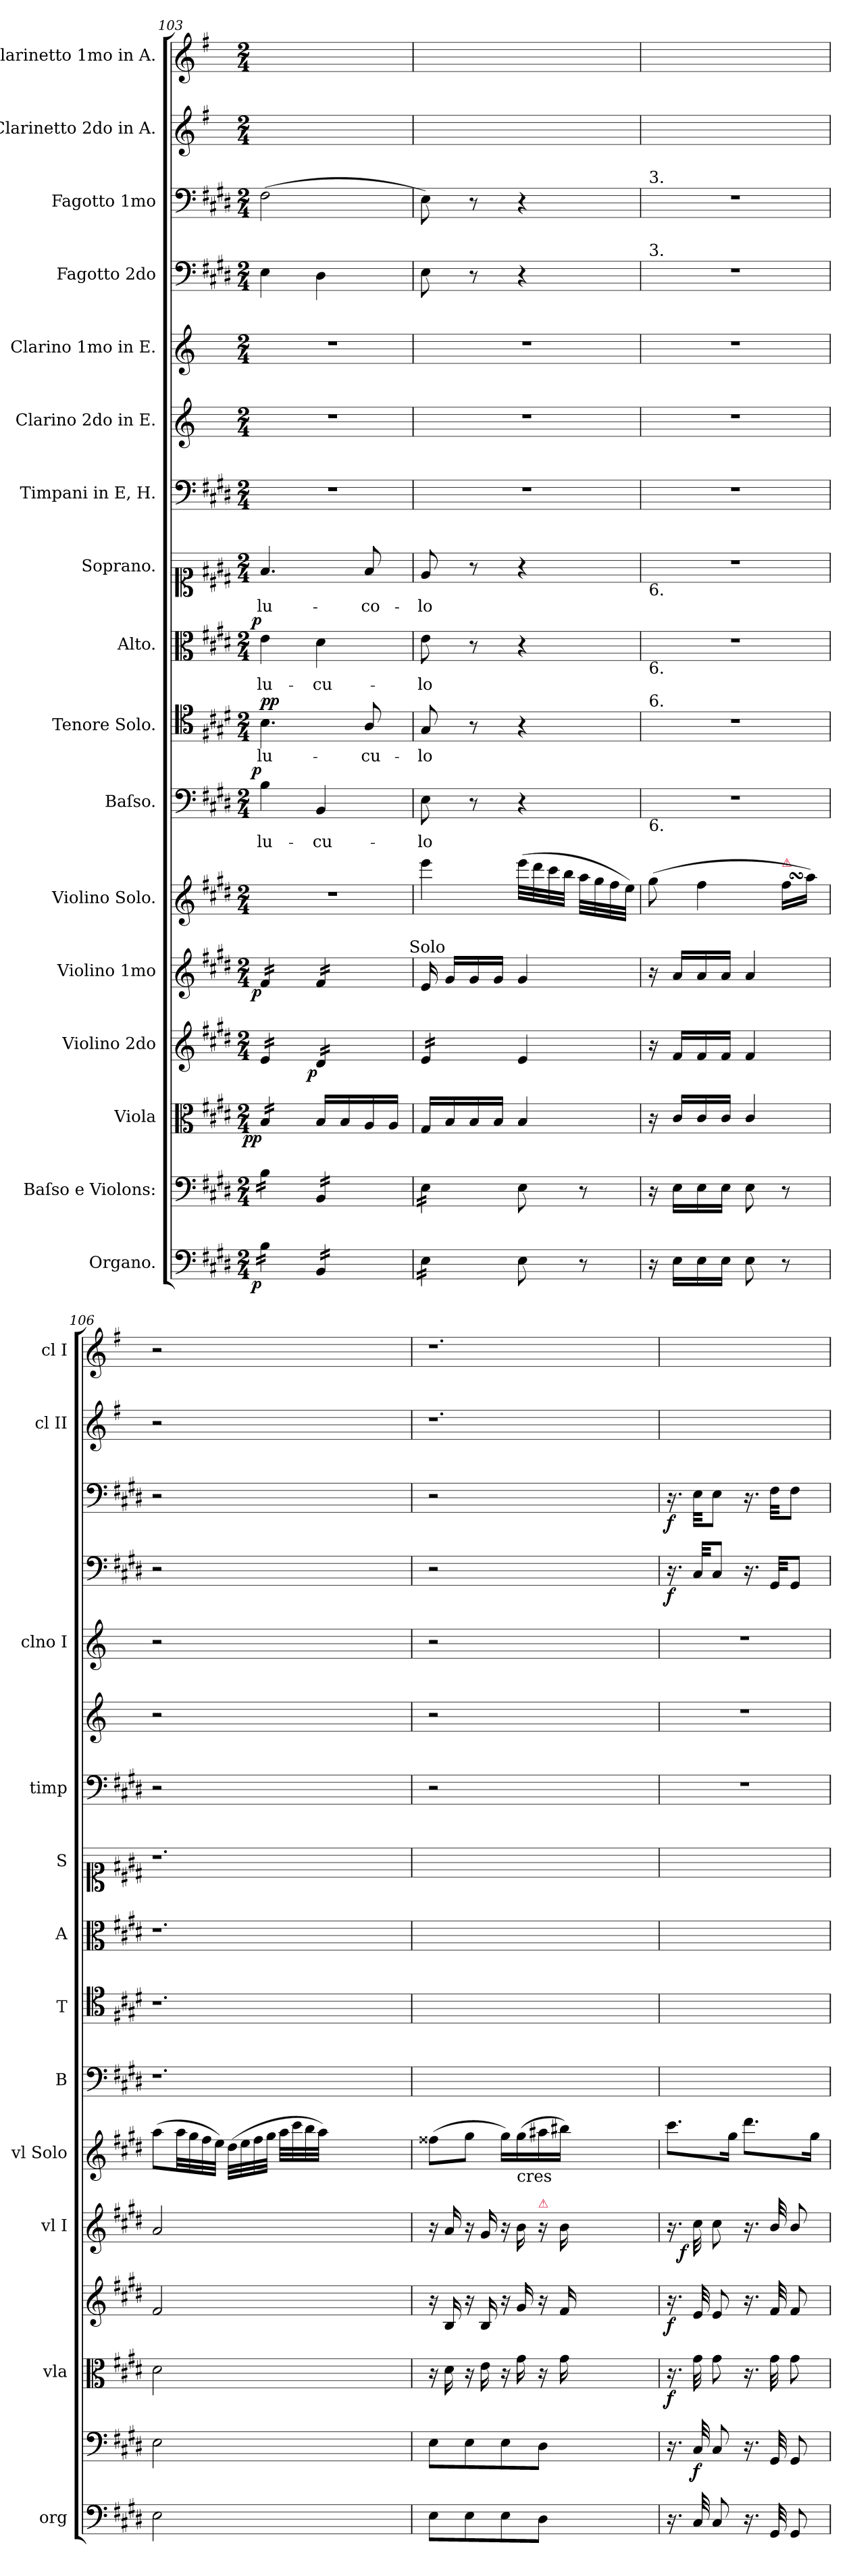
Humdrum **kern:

**kern	**dynam	**kern	**dynam	**kern	**dynam	**kern	**dynam	**kern	**dynam	**kern	**kern	**text	**dynam	**kern	**text	**dynam	**kern	**text	**dynam	**kern	**text	**dynam	**kern	**kern	**kern	**kern	**dynam	**kern	**dynam	**kern	**kern
*part17	*part17	*part16	*part16	*part15	*part15	*part14	*part14	*part13	*part13	*part12	*part11	*part11	*part11	*part10	*part10	*part10	*part9	*part9	*part9	*part8	*part8	*part8	*part7	*part6	*part5	*part4	*part4	*part3	*part3	*part2	*part1
*staff17	*staff17	*staff16	*staff16	*staff15	*staff15	*staff14	*staff14	*staff13	*staff13	*staff12	*staff11	*staff11	*staff11	*staff10	*staff10	*staff10	*staff9	*staff9	*staff9	*staff8	*staff8	*staff8	*staff7	*staff6	*staff5	*staff4	*staff4	*staff3	*staff3	*staff2	*staff1
*I"Organo.	*	*I"Baſso e Violons:	*	*I"Viola	*	*I"Violino 2do	*	*I"Violino 1mo	*	*I"Violino Solo.	*I"Baſso.	*	*	*I"Tenore Solo.	*	*	*I"Alto.	*	*	*I"Soprano.	*	*	*I"Timpani in E, H.	*I"Clarino 2do in E.	*I"Clarino 1mo in E.	*I"Fagotto 2do	*	*I"Fagotto 1mo	*	*I"Clarinetto 2do in A.	*I"Clarinetto 1mo in A.
*I'org	*	*	*	*I'vla	*	*	*	*I'vl I	*	*I'vl Solo	*I'B	*	*	*I'T	*	*	*I'A	*	*	*I'S	*	*	*I'timp	*	*I'clno I	*	*	*	*	*I'cl II	*I'cl I
*clefF4	*	*clefF4	*	*clefC3	*	*clefG2	*	*clefG2	*	*clefG2	*clefF4	*	*	*clefC4	*	*	*clefC3	*	*	*clefC1	*	*	*clefF4	*clefG2	*clefG2	*clefF4	*	*clefF4	*	*clefG2	*clefG2
*	*	*	*	*	*	*	*	*	*	*	*	*	*	*	*	*	*	*	*	*	*	*	*	*ITrd-2c-4	*ITrd-2c-4	*	*	*	*	*ITrd2c3	*ITrd2c3
*k[f#c#g#d#]	*	*k[f#c#g#d#]	*	*k[f#c#g#d#]	*	*k[f#c#g#d#]	*	*k[f#c#g#d#]	*	*k[f#c#g#d#]	*k[f#c#g#d#]	*	*	*k[f#c#g#d#]	*	*	*k[f#c#g#d#]	*	*	*k[f#c#g#d#]	*	*	*k[f#c#g#d#]	*k[f#c#g#d#]	*k[f#c#g#d#]	*k[f#c#g#d#]	*	*k[f#c#g#d#]	*	*k[f#c#g#d#]	*k[f#c#g#d#]
*M2/4	*	*M2/4	*	*M2/4	*	*M2/4	*	*M2/4	*	*M2/4	*M2/4	*	*	*M2/4	*	*	*M2/4	*	*	*M2/4	*	*	*M2/4	*M2/4	*M2/4	*M2/4	*	*M2/4	*	*M2/4	*M2/4
=103	=103	=103	=103	=103	=103	=103	=103	=103	=103	=103	=103	=103	=103	=103	=103	=103	=103	=103	=103	=103	=103	=103	=103	=103	=103	=103	=103	=103	=103	=103	=103
!	!LO:DY:rj	!	!	!	!LO:DY:rj	!	!	!	!LO:DY:rj	!	!	!	!LO:DY:a:rj	!	!	!LO:DY:a	!	!	!LO:DY:a:rj	!	!	!LO:DY:a:rj	!	!	!	!	!	!	!	!	!
*tremolo	*	*	*	*	*	*	*	*	*	*	*	*	*	*	*	*	*	*	*	*	*	*	*	*	*	*	*	*	*	*	*
*	*	*tremolo	*	*	*	*	*	*	*	*	*	*	*	*	*	*	*	*	*	*	*	*	*	*	*	*	*	*	*	*	*
*	*	*	*	*tremolo	*	*	*	*	*	*	*	*	*	*	*	*	*	*	*	*	*	*	*	*	*	*	*	*	*	*	*
*	*	*	*	*	*	*tremolo	*	*	*	*	*	*	*	*	*	*	*	*	*	*	*	*	*	*	*	*	*	*	*	*	*
*	*	*	*	*	*	*	*	*tremolo	*	*	*	*	*	*	*	*	*	*	*	*	*	*	*	*	*	*	*	*	*	*	*
16B\LL	p	16B\LL	.	16B/LL	pp	16e/LL	.	16f#/LL	p	2r	4B\	-lu-	p	4.B\	-lu-	pp	4e\	-lu-	p	4.f#/	-lu-	pp&colon;	2r	2r	2r	4E\	.	(2F#\	.	2ryy	2ryy
16B\	.	16B\	.	16B/	.	16e/	.	16f#/	.	.	.	.	.	.	.	.	.	.	.	.	.	.	.	.	.	.	.	.	.	.	.
16B\	.	16B\	.	16B/	.	16e/	.	16f#/	.	.	.	.	.	.	.	.	.	.	.	.	.	.	.	.	.	.	.	.	.	.	.
16B\JJ	.	16B\JJ	.	16B/JJ	.	16e/JJ	.	16f#/JJ	.	.	.	.	.	.	.	.	.	.	.	.	.	.	.	.	.	.	.	.	.	.	.
*	*	*	*	*Xtremolo	*	*	*	*	*	*	*	*	*	*	*	*	*	*	*	*	*	*	*	*	*	*	*	*	*	*	*
!	!	!	!	!	!	!	!LO:DY:rj	!	!	!	!	!	!	!	!	!	!	!	!	!	!	!	!	!	!	!	!	!	!	!	!
16BB/LL	.	16BB/LL	.	16B/LL	.	16d#/LL	p	16f#/LL	.	.	4BB/	-cu-	.	.	.	.	4d#\	-cu-	.	.	.	.	.	.	.	4D#\	.	.	.	.	.
16BB/	.	16BB/	.	16B/	.	16d#/	.	16f#/	.	.	.	.	.	.	.	.	.	.	.	.	.	.	.	.	.	.	.	.	.	.	.
16BB/	.	16BB/	.	16A/	.	16d#/	.	16f#/	.	.	.	.	.	8A/	-cu-	.	.	.	.	8f#/	-co-	.	.	.	.	.	.	.	.	.	.
16BB/JJ	.	16BB/JJ	.	16A/JJ	.	16d#/JJ	.	16f#/JJ	.	.	.	.	.	.	.	.	.	.	.	.	.	.	.	.	.	.	.	.	.	.	.
*	*	*	*	*	*	*	*	*Xtremolo	*	*	*	*	*	*	*	*	*	*	*	*	*	*	*	*	*	*	*	*	*	*	*
=104	=104	=104	=104	=104	=104	=104	=104	=104	=104	=104	=104	=104	=104	=104	=104	=104	=104	=104	=104	=104	=104	=104	=104	=104	=104	=104	=104	=104	=104	=104	=104
16E\LL	.	16E\LL	.	16G#/LL	.	16e/LL	.	16e/	.	4eee\	8E\	-lo	.	8G#/	-lo	.	8e\	-lo	.	8e/	-lo	.	2r	2r	2r	8E\	.	8E\)	.	2ryy	2ryy
!	!	!	!	!	!	!	!	!LO:TX:a:rj:t=Solo	!	!	!	!	!	!	!	!	!	!	!	!	!	!	!	!	!	!	!	!	!	!	!
16E\	.	16E\	.	16B/	.	16e/	.	16g#/LL	.	.	.	.	.	.	.	.	.	.	.	.	.	.	.	.	.	.	.	.	.	.	.
16E\	.	16E\	.	16B/	.	16e/	.	16g#/	.	.	8r	.	.	8r	.	.	8r	.	.	8r	.	.	.	.	.	8r	.	8r	.	.	.
16E\JJ	.	16E\JJ	.	16B/JJ	.	16e/JJ	.	16g#/JJ	.	.	.	.	.	.	.	.	.	.	.	.	.	.	.	.	.	.	.	.	.	.	.
*	*	*	*	*	*	*Xtremolo	*	*	*	*	*	*	*	*	*	*	*	*	*	*	*	*	*	*	*	*	*	*	*	*	*
*	*	*Xtremolo	*	*	*	*	*	*	*	*	*	*	*	*	*	*	*	*	*	*	*	*	*	*	*	*	*	*	*	*	*
*Xtremolo	*	*	*	*	*	*	*	*	*	*	*	*	*	*	*	*	*	*	*	*	*	*	*	*	*	*	*	*	*	*	*
8E\	.	8E\	.	4B/	.	4e/	.	4g#/	.	(32eee\LLL	4r	.	.	4r	.	.	4r	.	.	4r	.	.	.	.	.	4r	.	4r	.	.	.
.	.	.	.	.	.	.	.	.	.	32ddd#\	.	.	.	.	.	.	.	.	.	.	.	.	.	.	.	.	.	.	.	.	.
.	.	.	.	.	.	.	.	.	.	32ccc#\	.	.	.	.	.	.	.	.	.	.	.	.	.	.	.	.	.	.	.	.	.
.	.	.	.	.	.	.	.	.	.	32bb\JJJ	.	.	.	.	.	.	.	.	.	.	.	.	.	.	.	.	.	.	.	.	.
8r	.	8r	.	.	.	.	.	.	.	32aa\LLL	.	.	.	.	.	.	.	.	.	.	.	.	.	.	.	.	.	.	.	.	.
.	.	.	.	.	.	.	.	.	.	32gg#\	.	.	.	.	.	.	.	.	.	.	.	.	.	.	.	.	.	.	.	.	.
.	.	.	.	.	.	.	.	.	.	32ff#\	.	.	.	.	.	.	.	.	.	.	.	.	.	.	.	.	.	.	.	.	.
.	.	.	.	.	.	.	.	.	.	32ee\JJJ)	.	.	.	.	.	.	.	.	.	.	.	.	.	.	.	.	.	.	.	.	.
=105	=105	=105	=105	=105	=105	=105	=105	=105	=105	=105	=105	=105	=105	=105	=105	=105	=105	=105	=105	=105	=105	=105	=105	=105	=105	=105	=105	=105	=105	=105	=105
!	!	!	!	!	!	!	!	!	!	!	!	!	!	!	!	!	!	!	!	!	!	!	!	!	!	!	!	!LO:TX:a:t=3.	!	!	!
!	!	!	!	!	!	!	!	!	!	!	!	!	!	!	!	!	!	!	!	!	!	!	!	!	!	!LO:TX:a:t=3.	!	!	!	!	!
!	!	!	!	!	!	!	!	!	!	!	!	!	!	!	!	!	!	!	!	!LO:TX:b:t=6.	!	!	!	!	!	!	!	!	!	!	!
!	!	!	!	!	!	!	!	!	!	!	!	!	!	!	!	!	!LO:TX:b:t=6.	!	!	!	!	!	!	!	!	!	!	!	!	!	!
!	!	!	!	!	!	!	!	!	!	!	!	!	!	!LO:TX:a:t=6.	!	!	!	!	!	!	!	!	!	!	!	!	!	!	!	!	!
!	!	!	!	!	!	!	!	!	!	!	!LO:TX:b:t=6.	!	!	!	!	!	!	!	!	!	!	!	!	!	!	!	!	!	!	!	!
16r	.	16r	.	16r	.	16r	.	16r	.	(8gg#\	2r	.	.	2r	.	.	2r	.	.	2r	.	.	2r	2r	2r	2r	.	2r	.	2ryy	2ryy
16E\LL	.	16E\LL	.	16c#/LL	.	16f#/LL	.	16a/LL	.	.	.	.	.	.	.	.	.	.	.	.	.	.	.	.	.	.	.	.	.	.	.
16E\	.	16E\	.	16c#/	.	16f#/	.	16a/	.	4ff#\	.	.	.	.	.	.	.	.	.	.	.	.	.	.	.	.	.	.	.	.	.
16E\JJ	.	16E\JJ	.	16c#/JJ	.	16f#/JJ	.	16a/JJ	.	.	.	.	.	.	.	.	.	.	.	.	.	.	.	.	.	.	.	.	.	.	.
8E\	.	8E\	.	4c#/	.	4f#/	.	4a/	.	.	.	.	.	.	.	.	.	.	.	.	.	.	.	.	.	.	.	.	.	.	.
!	!	!	!	!	!	!	!	!	!	!LO:TX:a:color=crimson:t=⚠	!	!	!	!	!	!	!	!	!	!	!	!	!	!	!	!	!	!	!	!	!
8r	.	8r	.	.	.	.	.	.	.	16ff#SSS\LL	.	.	.	.	.	.	.	.	.	.	.	.	.	.	.	.	.	.	.	.	.
.	.	.	.	.	.	.	.	.	.	16aa\JJ)	.	.	.	.	.	.	.	.	.	.	.	.	.	.	.	.	.	.	.	.	.
=106	=106	=106	=106	=106	=106	=106	=106	=106	=106	=106	=106	=106	=106	=106	=106	=106	=106	=106	=106	=106	=106	=106	=106	=106	=106	=106	=106	=106	=106	=106	=106
2E\	.	2E\	.	2d#\	.	2f#/	.	2a/	.	(8aa\L	1.r	.	.	1.r	.	.	1.r	.	.	1.r	.	.	2r	2r	2r	2r	.	2r	.	2r	2r
.	.	.	.	.	.	.	.	.	.	32aa\LL	.	.	.	.	.	.	.	.	.	.	.	.	.	.	.	.	.	.	.	.	.
.	.	.	.	.	.	.	.	.	.	32gg#\	.	.	.	.	.	.	.	.	.	.	.	.	.	.	.	.	.	.	.	.	.
.	.	.	.	.	.	.	.	.	.	32ff#\	.	.	.	.	.	.	.	.	.	.	.	.	.	.	.	.	.	.	.	.	.
.	.	.	.	.	.	.	.	.	.	32ee\JJJ)	.	.	.	.	.	.	.	.	.	.	.	.	.	.	.	.	.	.	.	.	.
.	.	.	.	.	.	.	.	.	.	(32dd#\LLL	.	.	.	.	.	.	.	.	.	.	.	.	.	.	.	.	.	.	.	.	.
.	.	.	.	.	.	.	.	.	.	32ee\	.	.	.	.	.	.	.	.	.	.	.	.	.	.	.	.	.	.	.	.	.
.	.	.	.	.	.	.	.	.	.	32ff#\	.	.	.	.	.	.	.	.	.	.	.	.	.	.	.	.	.	.	.	.	.
.	.	.	.	.	.	.	.	.	.	32gg#\JJJ	.	.	.	.	.	.	.	.	.	.	.	.	.	.	.	.	.	.	.	.	.
.	.	.	.	.	.	.	.	.	.	32aa\LLL	.	.	.	.	.	.	.	.	.	.	.	.	.	.	.	.	.	.	.	.	.
.	.	.	.	.	.	.	.	.	.	32ccc#\	.	.	.	.	.	.	.	.	.	.	.	.	.	.	.	.	.	.	.	.	.
.	.	.	.	.	.	.	.	.	.	32bb\	.	.	.	.	.	.	.	.	.	.	.	.	.	.	.	.	.	.	.	.	.
.	.	.	.	.	.	.	.	.	.	32aa\JJJ)	.	.	.	.	.	.	.	.	.	.	.	.	.	.	.	.	.	.	.	.	.
1ryy	.	1ryy	.	1ryy	.	1ryy	.	1ryy	.	1ryy	.	.	.	.	.	.	.	.	.	.	.	.	1ryy	1ryy	1ryy	1ryy	.	1ryy	.	1ryy	1ryy
=107	=107	=107	=107	=107	=107	=107	=107	=107	=107	=107	=107	=107	=107	=107	=107	=107	=107	=107	=107	=107	=107	=107	=107	=107	=107	=107	=107	=107	=107	=107	=107
8E\L	.	8E\L	.	16r	.	16r	.	16r	.	(8ff##X\L	1.ryy	.	.	1.ryy	.	.	1.ryy	.	.	1.ryy	.	.	2r	2r	2r	2r	.	2r	.	1.r	1.r
.	.	.	.	16d#\	.	16B/	.	16a/	.	.	.	.	.	.	.	.	.	.	.	.	.	.	.	.	.	.	.	.	.	.	.
8E\	.	8E\	.	16r	.	16r	.	16r	.	8gg#\J	.	.	.	.	.	.	.	.	.	.	.	.	.	.	.	.	.	.	.	.	.
.	.	.	.	16e\	.	16B/	.	16g#/	.	.	.	.	.	.	.	.	.	.	.	.	.	.	.	.	.	.	.	.	.	.	.
8E\	.	8E\	.	16r	.	16r	.	16r	.	16gg#\LL)	.	.	.	.	.	.	.	.	.	.	.	.	.	.	.	.	.	.	.	.	.
!	!	!	!	!	!	!	!	!	!	!LO:TX:b:t=cres	!	!	!	!	!	!	!	!	!	!	!	!	!	!	!	!	!	!	!	!	!
.	.	.	.	16g#\	.	16g#/	.	16b\	.	(16gg#\	.	.	.	.	.	.	.	.	.	.	.	.	.	.	.	.	.	.	.	.	.
!	!	!	!	!	!	!	!	!LO:TX:a:color=crimson:t=⚠	!	!	!	!	!	!	!	!	!	!	!	!	!	!	!	!	!	!	!	!	!	!	!
8D#\J	.	8D#\J	.	16r	.	16r	.	16r	.	16aa#X\	.	.	.	.	.	.	.	.	.	.	.	.	.	.	.	.	.	.	.	.	.
.	.	.	.	16g#\	.	16f#/	.	16b\	.	16bb#X\JJ)	.	.	.	.	.	.	.	.	.	.	.	.	.	.	.	.	.	.	.	.	.
1ryy	.	1ryy	.	1ryy	.	1ryy	.	1ryy	.	1ryy	.	.	.	.	.	.	.	.	.	.	.	.	1ryy	1ryy	1ryy	1ryy	.	1ryy	.	.	.
=108	=108	=108	=108	=108	=108	=108	=108	=108	=108	=108	=108	=108	=108	=108	=108	=108	=108	=108	=108	=108	=108	=108	=108	=108	=108	=108	=108	=108	=108	=108	=108
*	*	*	*	*	*	*	*	*^	*	*	*	*	*	*	*	*	*	*	*	*	*	*	*	*	*	*	*	*	*	*	*
16.r	.	16.r	.	16.r	f	16.r	f	16.r	32.ryy	.	8.ccc#\L	2ryy	.	.	2ryy	.	.	2ryy	.	.	2ryy	.	.	2r	2r	2r	16.r	f	16.r	f	2ryy	2ryy
.	.	.	.	.	.	.	.	.	4ryy	f	.	.	.	.	.	.	.	.	.	.	.	.	.	.	.	.	.	.	.	.	.	.
32C#/	.	32C#/	f	32g#\	.	32e/	.	32cc#\	.	.	.	.	.	.	.	.	.	.	.	.	.	.	.	.	.	.	32C#/KKL	.	32E\KKL	.	.	.
8C#/	.	8C#/	.	8g#\	.	8e/	.	8cc#\	.	.	.	.	.	.	.	.	.	.	.	.	.	.	.	.	.	.	8C#/J	.	8E\J	.	.	.
.	.	.	.	.	.	.	.	.	.	.	16gg#\Jk	.	.	.	.	.	.	.	.	.	.	.	.	.	.	.	.	.	.	.	.	.
16.r	.	16.r	.	16.r	.	16.r	.	16.r	.	.	8.ddd#\L	.	.	.	.	.	.	.	.	.	.	.	.	.	.	.	16.r	.	16.r	.	.	.
.	.	.	.	.	.	.	.	.	8ryy	.	.	.	.	.	.	.	.	.	.	.	.	.	.	.	.	.	.	.	.	.	.	.
32GG#/	.	32GG#/	.	32g#\	.	32f#/	.	32b/	.	.	.	.	.	.	.	.	.	.	.	.	.	.	.	.	.	.	32GG#/KKL	.	32F#\KKL	.	.	.
8GG#/	.	8GG#/	.	8g#\	.	8f#/	.	8b/	.	.	.	.	.	.	.	.	.	.	.	.	.	.	.	.	.	.	8GG#/J	.	8F#\J	.	.	.
.	.	.	.	.	.	.	.	.	16ryy	.	.	.	.	.	.	.	.	.	.	.	.	.	.	.	.	.	.	.	.	.	.	.
.	.	.	.	.	.	.	.	.	.	.	16gg#\Jk	.	.	.	.	.	.	.	.	.	.	.	.	.	.	.	.	.	.	.	.	.
.	.	.	.	.	.	.	.	.	64ryy	.	.	.	.	.	.	.	.	.	.	.	.	.	.	.	.	.	.	.	.	.	.	.
*	*	*	*	*	*	*	*	*v	*v	*	*	*	*	*	*	*	*	*	*	*	*	*	*	*	*	*	*	*	*	*	*	*
=	=	=	=	=	=	=	=	=	=	=	=	=	=	=	=	=	=	=	=	=	=	=	=	=	=	=	=	=	=	=	=
*-	*-	*-	*-	*-	*-	*-	*-	*-	*-	*-	*-	*-	*-	*-	*-	*-	*-	*-	*-	*-	*-	*-	*-	*-	*-	*-	*-	*-	*-	*-	*-
